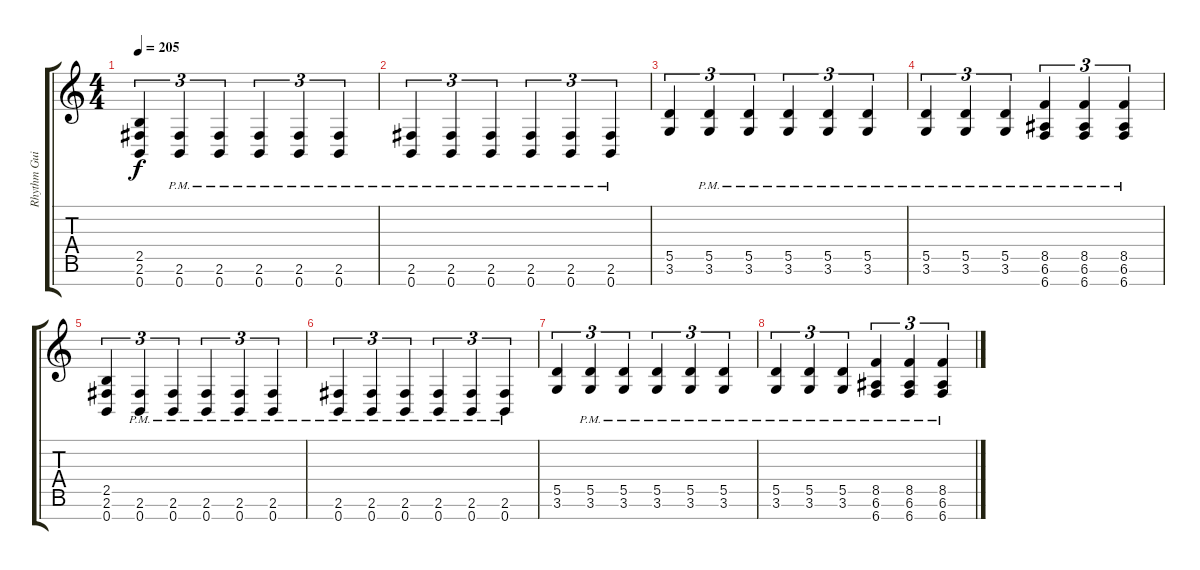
\track ("Rhythm Guitar L" "Rhythm Gui") {instrument overdrivenguitar}
\staff {score tabs}
\tuning (E4 B3 G3 D3 A2 E2 B1) {hide}
\ts (4 4)
\tempo 205
\clef g2
\ks c
(2.5 2.6 0.7).4{tu (3 2) dy f} (2.6{pm} 0.7{pm}).4{tu (3 2)} (2.6{pm} 0.7{pm}).4{tu (3 2)} (2.6{pm} 0.7{pm}).4{tu (3 2)} (2.6{pm} 0.7{pm}).4{tu (3 2)} (2.6{pm} 0.7{pm}).4{tu (3 2)} |
(2.6{pm} 0.7{pm}).4{tu (3 2)} (2.6{pm} 0.7{pm}).4{tu (3 2)} (2.6{pm} 0.7{pm}).4{tu (3 2)} (2.6{pm} 0.7{pm}).4{tu (3 2)} (2.6{pm} 0.7{pm}).4{tu (3 2)} (2.6{pm} 0.7{pm}).4{tu (3 2)} |
(5.5 3.6).4{tu (3 2)} (5.5{pm} 3.6{pm}).4{tu (3 2)} (5.5{pm} 3.6{pm}).4{tu (3 2)} (5.5{pm} 3.6{pm}).4{tu (3 2)} (5.5{pm} 3.6{pm}).4{tu (3 2)} (5.5{pm} 3.6{pm}).4{tu (3 2)} |
(5.5{pm} 3.6{pm}).4{tu (3 2)} (5.5{pm} 3.6{pm}).4{tu (3 2)} (5.5{pm} 3.6{pm}).4{tu (3 2)} (8.5{pm} 6.6{pm} 6.7{pm}).4{tu (3 2)} (8.5{pm} 6.6{pm} 6.7{pm}).4{tu (3 2)} (8.5{pm} 6.6{pm} 6.7{pm}).4{tu (3 2)} |
(2.5 2.6 0.7).4{tu (3 2)} (2.6{pm} 0.7{pm}).4{tu (3 2)} (2.6{pm} 0.7{pm}).4{tu (3 2)} (2.6{pm} 0.7{pm}).4{tu (3 2)} (2.6{pm} 0.7{pm}).4{tu (3 2)} (2.6{pm} 0.7{pm}).4{tu (3 2)} |
(2.6{pm} 0.7{pm}).4{tu (3 2)} (2.6{pm} 0.7{pm}).4{tu (3 2)} (2.6{pm} 0.7{pm}).4{tu (3 2)} (2.6{pm} 0.7{pm}).4{tu (3 2)} (2.6{pm} 0.7{pm}).4{tu (3 2)} (2.6{pm} 0.7{pm}).4{tu (3 2)} |
(5.5 3.6).4{tu (3 2)} (5.5{pm} 3.6{pm}).4{tu (3 2)} (5.5{pm} 3.6{pm}).4{tu (3 2)} (5.5{pm} 3.6{pm}).4{tu (3 2)} (5.5{pm} 3.6{pm}).4{tu (3 2)} (5.5{pm} 3.6{pm}).4{tu (3 2)} |
(5.5{pm} 3.6{pm}).4{tu (3 2)} (5.5{pm} 3.6{pm}).4{tu (3 2)} (5.5{pm} 3.6{pm}).4{tu (3 2)} (8.5{pm} 6.6{pm} 6.7{pm}).4{tu (3 2)} (8.5{pm} 6.6{pm} 6.7{pm}).4{tu (3 2)} (8.5{pm} 6.6{pm} 6.7{pm}).4{tu (3 2)}
